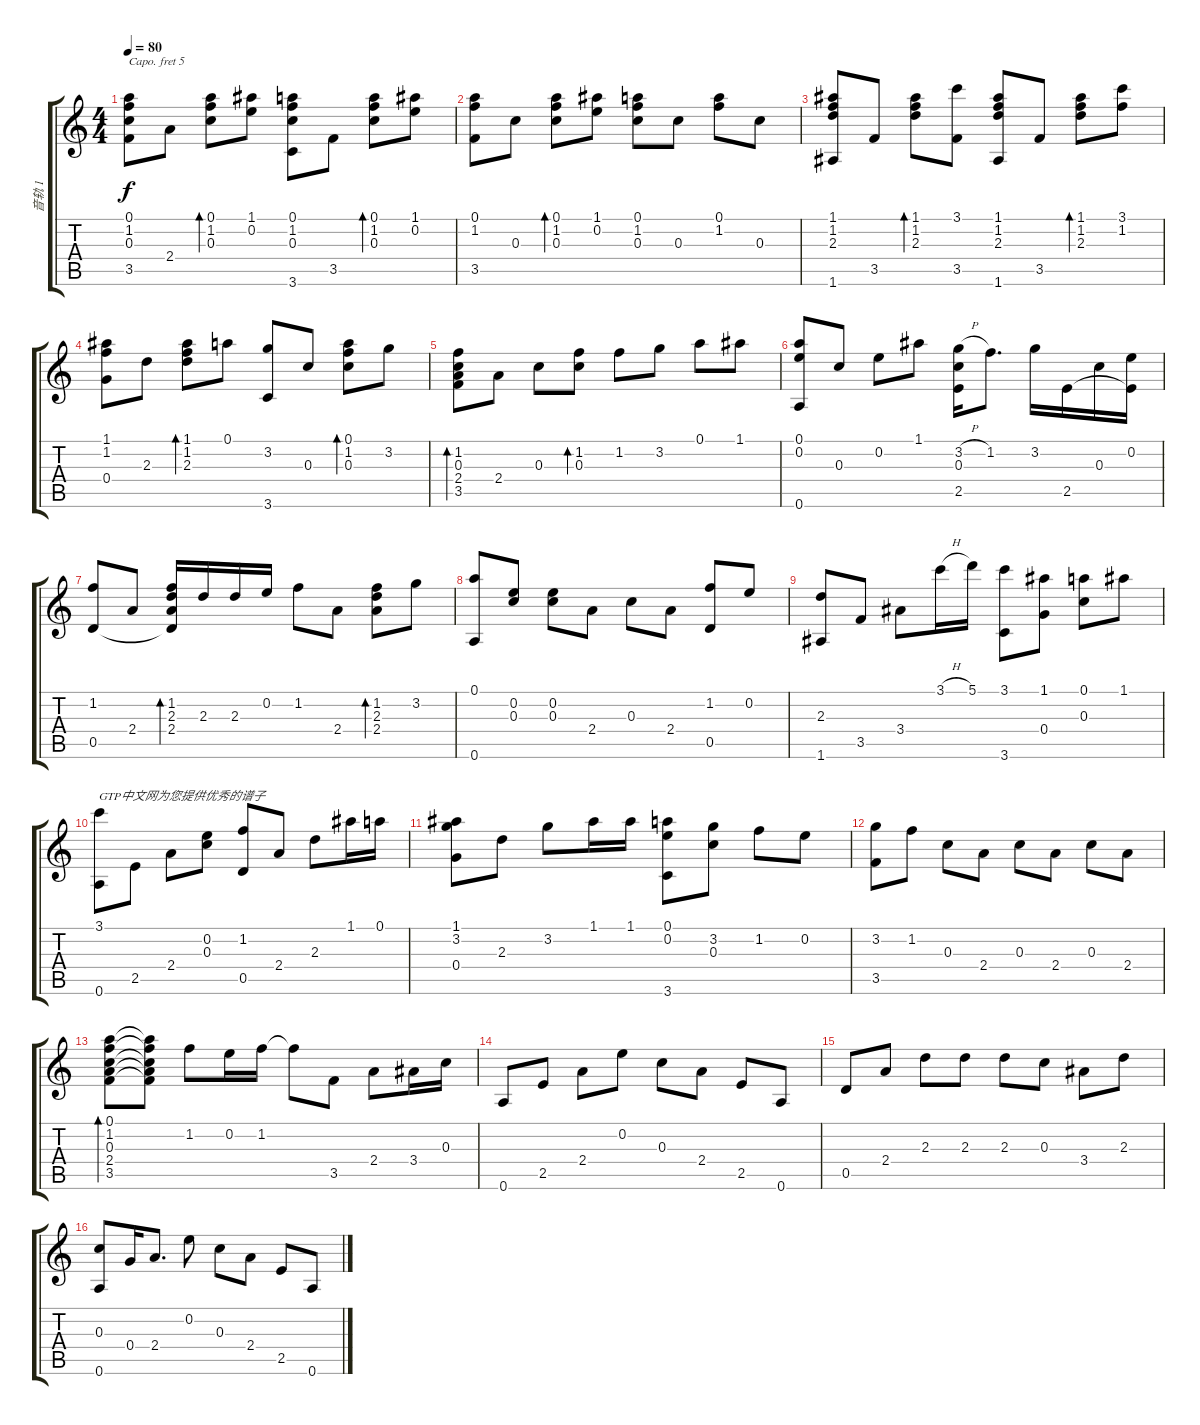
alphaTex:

\track ("音轨 1" "音轨 1") {instrument acousticguitarsteel}
\staff {score tabs}
\capo 5
\tuning (E4 B3 G3 D3 A2 E2) {hide}
\ts (4 4)
\tempo 80
\clef g2
\ks c
(0.1 1.2 0.3 3.5).8{dy f instrument acousticguitarsteel} 2.4.8 (0.1 1.2 0.3).8{bd 120} (1.1 0.2).8 (0.1 1.2 0.3 3.6).8 3.5.8 (0.1 1.2 0.3).8{bd 120} (1.1 0.2).8 |
(0.1 1.2 3.5).8 0.3.8 (0.1 1.2 0.3).8{bd 120} (1.1 0.2).8 (0.1 1.2 0.3).8 0.3.8 (0.1 1.2).8 0.3.8 |
(1.1 1.2 2.3 1.6).8 3.5.8 (1.1 1.2 2.3).8{bd 120} (3.1 3.5).8 (1.1 1.2 2.3 1.6).8 3.5.8 (1.1 1.2 2.3).8{bd 120} (3.1 1.2).8 |
(1.1 1.2 0.4).8 2.3.8 (1.1 1.2 2.3).8{bd 120} 0.1.8 (3.2 3.6).8 0.3.8 (0.1 1.2 0.3).8{bd 120} 3.2.8 |
(1.2 0.3 2.4 3.5).8{bd 240} 2.4.8 0.3.8 (1.2 0.3).8{bd 60} 1.2.8 3.2.8 0.1.8 1.1.8 |
(0.1 0.2 0.6).8 0.3.8 0.2.8 1.1.8 (3.2{h} 0.3 2.5).16 1.2.8{d} 3.2.16 2.5.16 0.3.16 (0.2 2.5{t}).16 |
(1.2 0.5).8 2.4.8 (1.2 2.3 2.4 0.5{t}).16{bd 60} 2.3.16 2.3.16 0.2.16 1.2.8 2.4.8 (1.2 2.3 2.4).8{bd 60} 3.2.8 |
(0.1 0.6).8 (0.2 0.3).8 (0.2 0.3).8 2.4.8 0.3.8 2.4.8 (1.2 0.5).8 0.2.8 |
(2.3 1.6).8 3.5.8 3.4.8 3.1{h}.16 5.1.16 (3.1 3.6).8 (1.1 0.4).8 (0.1 0.3).8 1.1.8 |
(3.1 0.6).8{txt "GTP中文网为您提供优秀的谱子"} 2.5.8 2.4.8 (0.2 0.3).8 (1.2 0.5).8 2.4.8 2.3.8 1.1.16 0.1.16 |
(1.1 3.2 0.4).8 2.3.8 3.2.8 1.1.16 1.1.16 (0.1 0.2 3.6).8 (3.2 0.3).8 1.2.8 0.2.8 |
(3.2 3.5).8 1.2.8 0.3.8 2.4.8 0.3.8 2.4.8 0.3.8 2.4.8 |
(0.1 1.2 0.3 2.4 3.5).8{bd 480} (0.1{t} 1.2{t} 0.3{t} 2.4{t} 3.5{t}).8 1.2.8 0.2.16 1.2.16 1.2{t}.8 3.5.8 2.4.8 3.4.16 0.3.16 |
0.6.8 2.5.8 2.4.8 0.2.8 0.3.8 2.4.8 2.5.8 0.6.8 |
0.5.8 2.4.8 2.3.8 2.3.8 2.3.8 0.3.8 3.4.8 2.3.8 |
(0.3 0.6).8 0.4.16 2.4.8{d} 0.2.8 0.3.8 2.4.8 2.5.8 0.6.8
